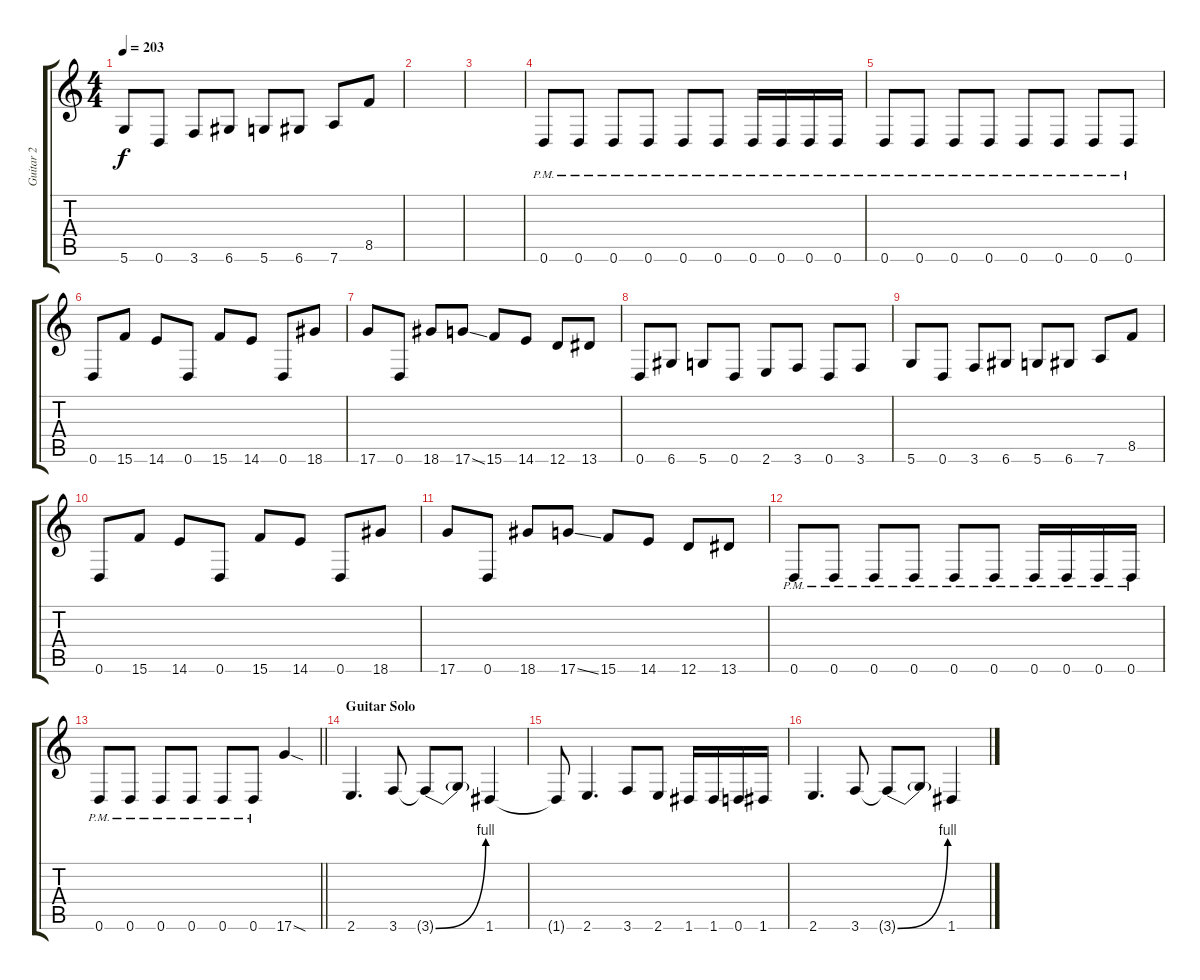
\track ("Guitar 2" "Guitar 2") {instrument distortionguitar}
\staff {score tabs}
\tuning (E4 B3 G3 D3 A2 D2) {hide}
\ts (4 4)
\tempo 203
\clef g2
\ks c
5.6.8{dy f} 0.6.8 3.6.8 6.6.8 5.6.8 6.6.8 7.6.8 8.5.8 |
|
|
0.6{pm}.8 0.6{pm}.8 0.6{pm}.8 0.6{pm}.8 0.6{pm}.8 0.6{pm}.8 0.6{pm}.16 0.6{pm}.16 0.6{pm}.16 0.6{pm}.16 |
0.6{pm}.8 0.6{pm}.8 0.6{pm}.8 0.6{pm}.8 0.6{pm}.8 0.6{pm}.8 0.6{pm}.8 0.6{pm}.8 |
0.6.8 15.6.8 14.6.8 0.6.8 15.6.8 14.6.8 0.6.8 18.6.8 |
17.6.8 0.6.8 18.6.8 17.6{ss}.8 15.6.8 14.6.8 12.6.8 13.6.8 |
0.6.8 6.6.8 5.6.8 0.6.8 2.6.8 3.6.8 0.6.8 3.6.8 |
5.6.8 0.6.8 3.6.8 6.6.8 5.6.8 6.6.8 7.6.8 8.5.8 |
0.6.8 15.6.8 14.6.8 0.6.8 15.6.8 14.6.8 0.6.8 18.6.8 |
17.6.8 0.6.8 18.6.8 17.6{ss}.8 15.6.8 14.6.8 12.6.8 13.6.8 |
0.6{pm}.8 0.6{pm}.8 0.6{pm}.8 0.6{pm}.8 0.6{pm}.8 0.6{pm}.8 0.6{pm}.16 0.6{pm}.16 0.6{pm}.16 0.6{pm}.16 |
\barLineRight lightlight
0.6{pm}.8 0.6{pm}.8 0.6{pm}.8 0.6{pm}.8 0.6{pm}.8 0.6{pm}.8 17.6{sod}.4 |
\section ("" "Guitar Solo")
2.6.4{d} 3.6.8 3.6{be (bend 0 0 60 4) t}.8 3.6{t}.8 1.6.4 |
1.6{t}.8 2.6.4{d} 3.6.8 2.6.8 1.6.16 1.6.16 0.6.16 1.6.16 |
2.6.4{d} 3.6.8 3.6{be (bend 0 0 60 4) t}.8 3.6{t}.8 1.6.4
